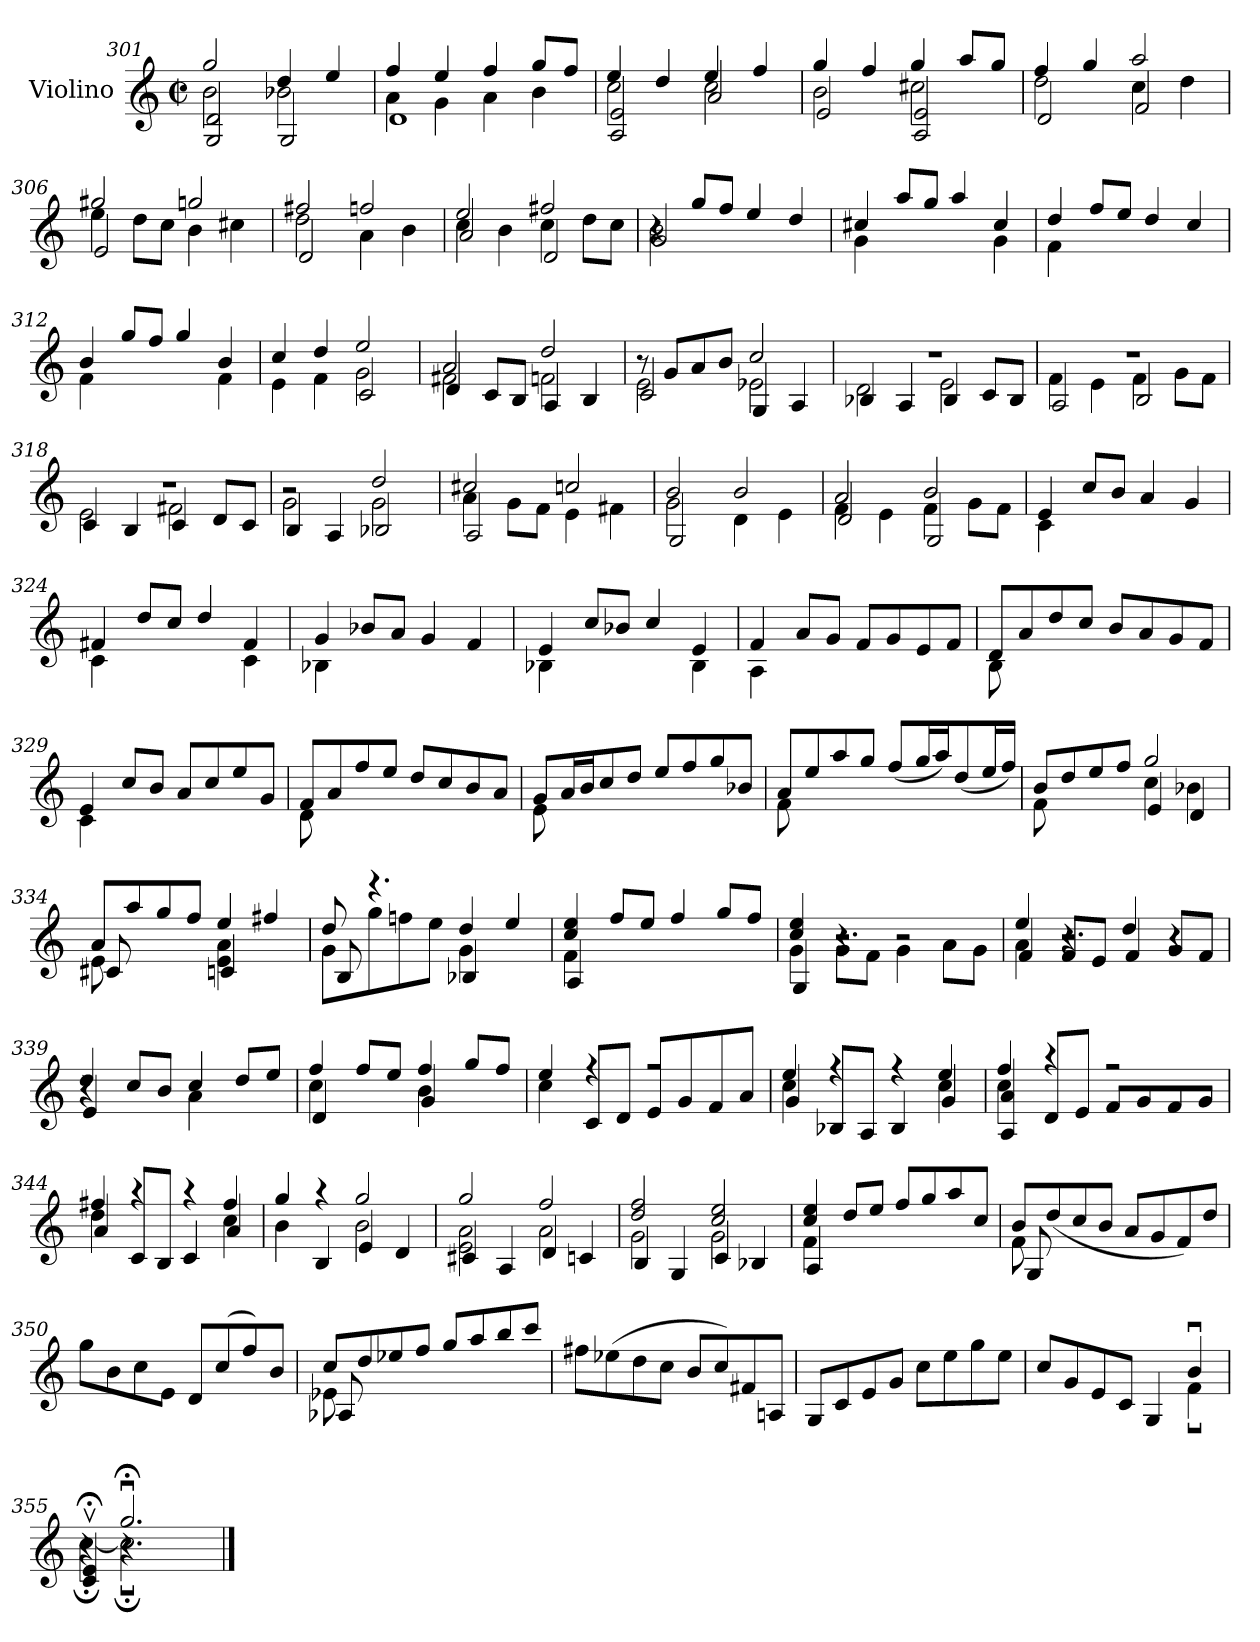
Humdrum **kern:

**kern
*part1
*staff1
*I"Violino
*I'Vln
*clefG2
*k[]
*M2/2
*met(c|)
=301
*^
*	*^
2gg/	2b\	2G/ 2d/
4dd/	2b-X\	2G/
4ee/	.	.
!!LO:LB:g=z	!!	!!
=302	=302	=302
4ff/	4a\	1d
4ee/	4g\	.
4ff/	4a\	.
8gg/L	4b\	.
8ff/J	.	.
=303	=303	=303
4ee/	2cc\	2A/ 2e/
4dd/	.	.
4ee/	2cc\	2a/
4ff/	.	.
=304	=304	=304
4gg/	2b\	2e/
4ff/	.	.
4gg/	2cc#X\	2A/ 2e/
8aa/L	.	.
8gg/J	.	.
=305	=305	=305
4ff/	2dd\	2d/
4gg/	.	.
2aa/	4cc\	2f/
.	4dd\	.
=306	=306	=306
2gg#X/	4ee\	2e/
.	8dd\L	.
.	8cc\J	.
2ggn/	4b\	2ryy
.	4cc#X\	.
=307	=307	=307
2ff#X/	2dd\	2d/
2ffn/	4a\	2ryy
.	4b\	.
!!LO:LB:g=z	!!	!!
=308	=308	=308
2ee/	4cc\	2a/
.	4b\	.
2ff#X/	4cc\	2d/
.	8dd\L	.
.	8cc\J	.
=309	=309	=309
4r	2b\	2g/
8gg/L	.	.
8ff/J	.	.
4ee/	2ryy	2ryy
4dd/	.	.
*	*v	*v
=310	=310
4cc#X/	4g\
8aa/L	4ryy
8gg/J	.
4aa/	4ryy
4cc#/	4g\
=311	=311
4dd/	4f\
8ff/L	4ryy
8ee/J	.
4dd/	2ryy
4cc/	.
=312	=312
4b/	4f\
8gg/L	4ryy
8ff/J	.
4gg/	4ryy
4b/	4f\
=313	=313
*	*^
4cc/	4e\	2ryy
4dd/	4f\	.
2ee/	2g\	2c/
!!LO:LB:g=z	!!	!!
=314	=314	=314
2a/	2f#X\	4d/
.	.	8c/L
.	.	8B/J
2dd/	2fn\	4A/
.	.	4B/
=315	=315	=315
8r	2e\	2c/
8g/L	.	.
8a/	.	.
8b/J	.	.
2cc/	2e-X\	4G/
.	.	4A/
=316	=316	=316
1r	2d\	4B-X/
.	.	4A/
.	2e\	4B-/
.	.	8c/L
.	.	8B-/J
=317	=317	=317
1r	4f\	2A/
.	4e\	.
.	4f\	2B/
.	8g\L	.
.	8f\J	.
=318	=318	=318
1r	2e\	4c/
.	.	4B/
.	2f#X\	4c/
.	.	8d/L
.	.	8c/J
=319	=319	=319
2r	2g\	4B/
.	.	4A/
2dd/	2g\	2B-X/
!!LO:PB:g=z	!!	!!
=320	=320	=320
2cc#X/	4a\	2A/
.	8g\L	.
.	8f\J	.
2ccn/	4e\	2ryy
.	4f#X\	.
=321	=321	=321
2b/	2g\	2G/
2b/	4d\	2ryy
.	4e\	.
=322	=322	=322
2a/	4f\	2d/
.	4e\	.
2b/	4f\	2G/
.	8g\L	.
.	8f\J	.
*	*v	*v
=323	=323
4e/	4c\
8cc/L	4ryy
8b/J	.
4a/	2ryy
4g/	.
=324	=324
4f#X/	4c\
8dd/L	4ryy
8cc/J	.
4dd/	4ryy
4f#/	4c\
=325	=325
4g/	4B-X\
8b-X/L	4ryy
8a/J	.
4g/	2ryy
4f/	.
!!LO:LB:g=z	!!
=326	=326
4e/	4B-X\
8cc/L	4ryy
8b-X/J	.
4cc/	4ryy
4e/	4B-\
=327	=327
4f/	4A\
8a/L	4ryy
8g/J	.
8f/L	2ryy
8g/	.
8e/	.
8f/J	.
=328	=328
8d/L	8B\
8a/	4.ryy
8dd/	.
8cc/J	.
8b/L	2ryy
8a/	.
8g/	.
8f/J	.
=329	=329
4e/	4c\
8cc/L	4ryy
8b/J	.
8a/L	2ryy
8cc/	.
8ee/	.
8g/J	.
=330	=330
8f/L	8d\
8a/	4.ryy
8ff/	.
8ee/J	.
8dd/L	2ryy
8cc/	.
8b/	.
8a/J	.
!!LO:LB:g=z	!!
=331	=331
8g/L	8e\
16a/L	4.ryy
16b/J	.
8cc/	.
8dd/J	.
8ee/L	2ryy
8ff/	.
8gg/	.
8b-X/J	.
=332	=332
8a/L	8f\
8ee/	4.ryy
8aa/	.
8gg/J	.
(>8ff/L	2ryy
16gg/L	.
16aa/J)	.
(>8dd/	.
16ee/L	.
16ff/JJ)	.
=333	=333
*	*^
8b/L	8f\	2ryy
8dd/	4.ryy	.
8ee/	.	.
8ff/J	.	.
2gg/	4cc\	4e/
.	4b-X\	4d/
=334	=334	=334
8a/L	8e\	8c#X/
8aa/	4.ryy	4.ryy
8gg/	.	.
8ff/J	.	.
4ee/	4e\ 4a\	4cn/
4ff#X/	4ryy	4ryy
!!LO:LB:g=z	!!	!!
=335	=335	=335
8dd/	8g\L	8B/
4.r	8gg\	4.ryy
.	8ffn\	.
.	8ee\J	.
4dd/	4g\	4B-X/
4ee/	4ryy	4ryy
=336	=336	=336
4cc/ 4ee/	4f\	4A/
8ff/L	4ryy	4ryy
8ee/J	.	.
4ff/	2ryy	2ryy
8gg/L	.	.
8ff/J	.	.
=337	=337	=337
4cc/ 4ee/	4g\	4G/
4r	8g\L	2.r
.	8f\J	.
2r	4g\	.
.	8a\L	.
.	8g\J	.
=338	=338	=338
4ee/	4a\	4f/
4r	2.r	8f/L
.	.	8e/J
4dd/	.	4f/
4r	.	8g/L
.	.	8f/J
=339	=339	=339
4dd/	4r	4e/
8cc/L	4ryy	4ryy
8b/J	.	.
4cc/	4a\	2ryy
8dd/L	4ryy	.
8ee/J	.	.
!!LO:LB:g=z	!!	!!
=340	=340	=340
4ff/	4cc\	4d/
8ff/L	4ryy	4ryy
8ee/J	.	.
4ff/	4b\	4g/
8gg/L	4ryy	4ryy
8ff/J	.	.
=341	=341	=341
4ee/	4cc\	4ryy
4r	4ryy	8c/L
.	.	8d/J
2r	2ryy	8e/L
.	.	8g/
.	.	8f/
.	.	8a/J
=342	=342	=342
4ee/	4cc\	4g/
4r	4ryy	8B-X/L
.	.	8A/J
4r	4ryy	4B-/
4ee/	4cc\	4g/
=343	=343	=343
4ff/	4cc\	4A/ 4a/
4r	4ryy	8d/L
.	.	8e/J
2r	2ryy	8f/L
.	.	8g/
.	.	8f/
.	.	8g/J
=344	=344	=344
4ff#X/	4dd\	4a/
4r	4ryy	8c/L
.	.	8B/J
4r	4ryy	4c/
4ff#/	4cc\	4a/
!!LO:LB:g=z	!!	!!
=345	=345	=345
4gg/	4b\	4ryy
4r	4ryy	4B/
2gg/	2b\	4e/
.	.	4d/
=346	=346	=346
2gg/	2e\ 2a\	4c#X/
.	.	4A/
2ff/	2a\	4d/
.	.	4cn/
=347	=347	=347
2dd/ 2ff/	2g\	4B/
.	.	4G/
2cc/ 2ee/	2g\	4c/
.	.	4B-X/
=348	=348	=348
4cc/ 4ee/	4f\	4A/
8dd/L	4ryy	4ryy
8ee/J	.	.
8ff/L	2ryy	2ryy
8gg/	.	.
8aa/	.	.
8cc/J	.	.
=349	=349	=349
8b/L	8f\	8G/
(>8dd/	4.ryy	4.ryy
8cc/	.	.
8b/J	.	.
8a/L	2ryy	2ryy
8g/	.	.
8f/)	.	.
8dd/J	.	.
*	*v	*v
!!LO:LB:g=z
=350	=350
8gg\L	1ryy
8b\	.
8cc\	.
8e\J	.
8d/L	.
(<8cc/	.
8ff/)	.
8b/J	.
=351	=351
*	*^
8cc/L	8e-X\	8A-X/
8dd/	4.ryy	4.ryy
8ee-X/	.	.
8ff/J	.	.
8gg/L	2ryy	2ryy
8aa/	.	.
8bb/	.	.
8ccc/J	.	.
*	*v	*v
=352	=352
8ff#X\L	1ryy
(>8ee-X\	.
8dd\	.
8cc\J	.
8b/L	.
8cc/)	.
8f#X/	.
8An/J	.
*v	*v
!!LO:LB:g=z
=353
8G/L
8c/
8e/
8g/J
8cc\L
8ee\
8gg\
8ee\J
=354
*^
8cc/L	2ryy
8g/	.
8e/	.
8c/J	.
4G/	4ryy
4bu/	4fu\
=355	=355
*	*^
4r	[4cc;\	4c/;<v 4e/;<v
2.gg;<u/	2.cc;u\]	4r
.	.	2ryy
*v	*v	*v
==
*-
